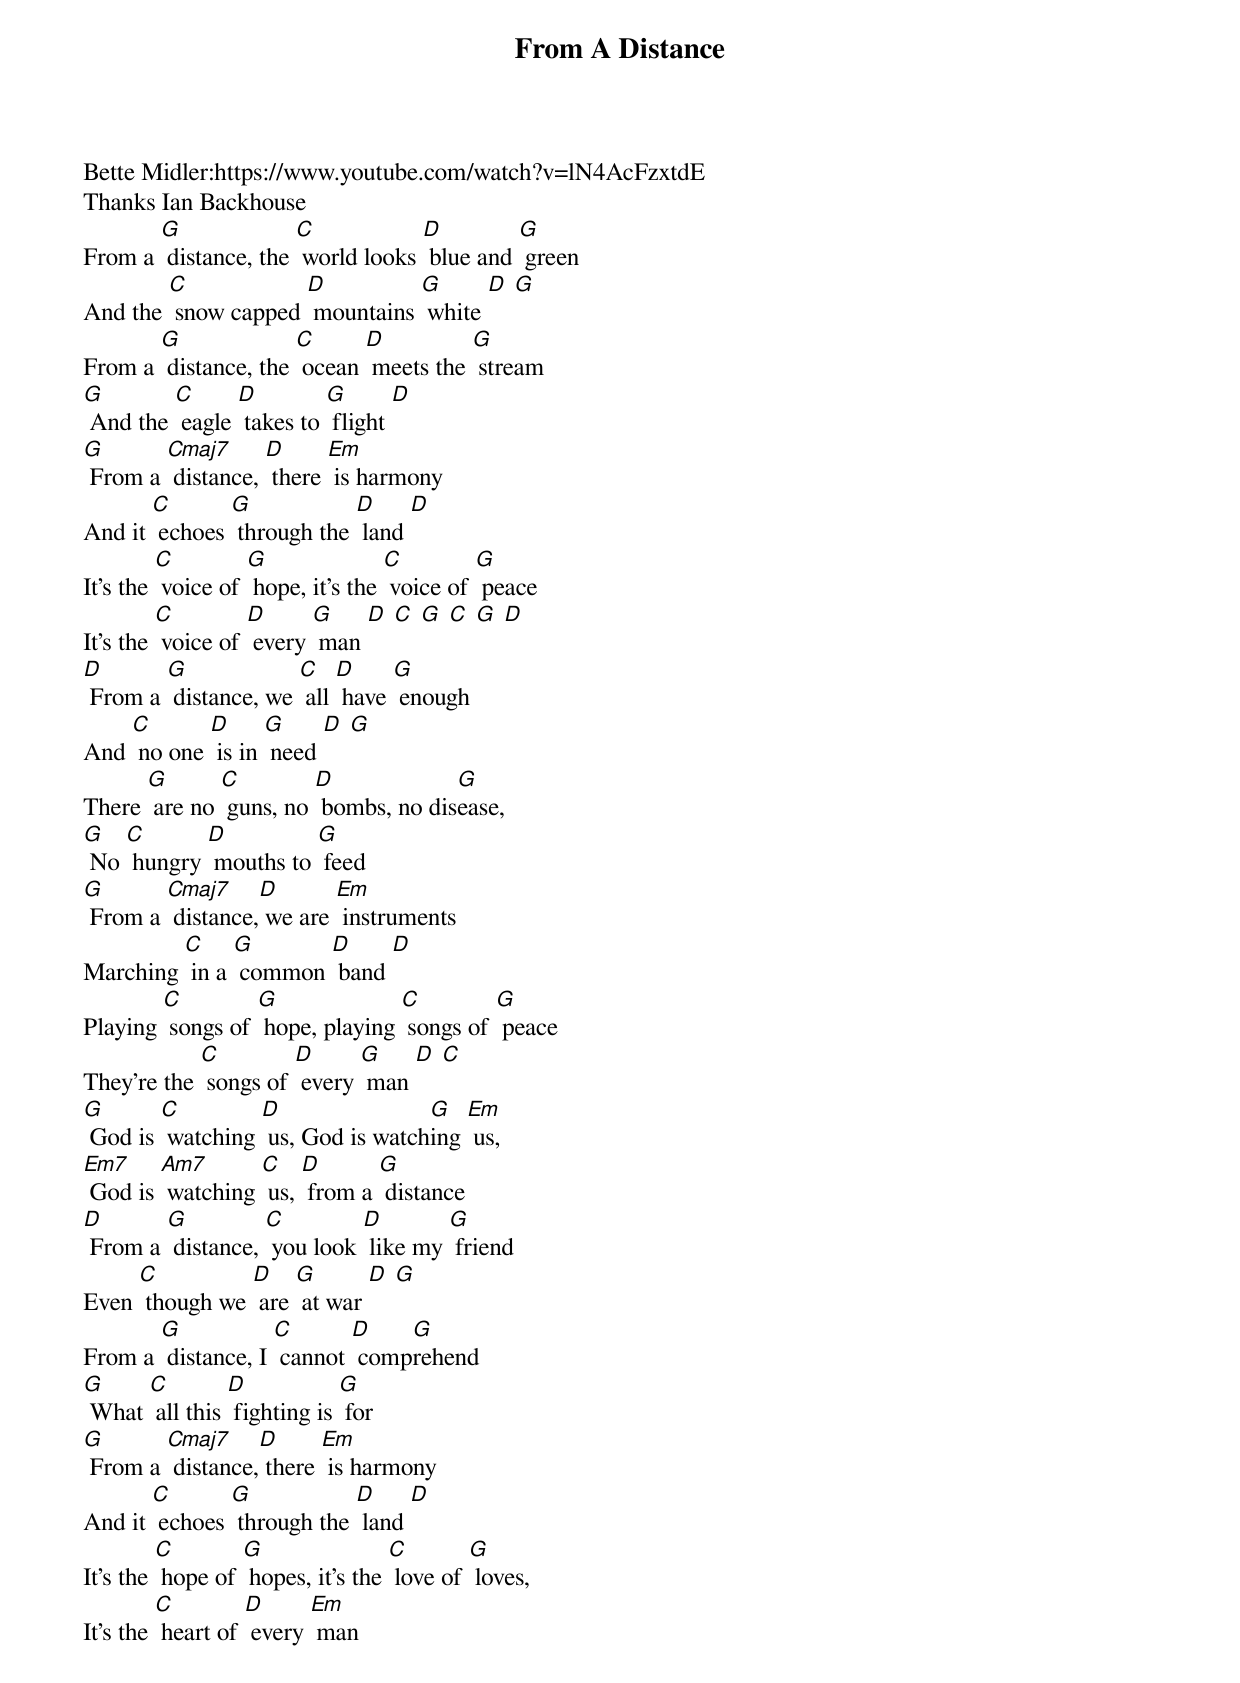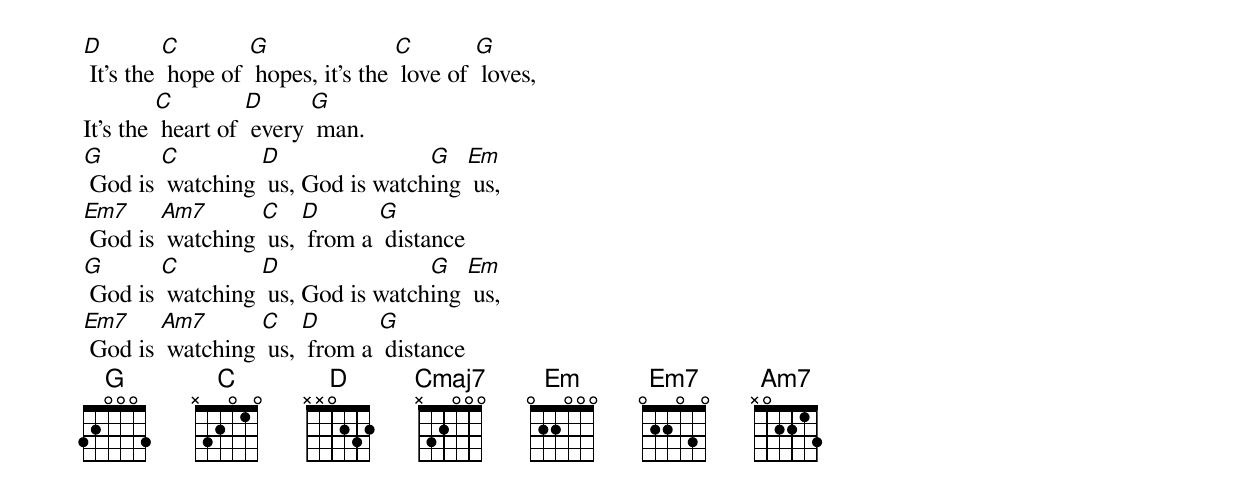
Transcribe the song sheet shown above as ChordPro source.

{t:From A Distance }
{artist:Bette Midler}
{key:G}
Bette Midler:https://www.youtube.com/watch?v=lN4AcFzxtdE
Thanks Ian Backhouse
{c: }
From a [G] distance, the [C] world looks [D] blue and [G] green
And the [C] snow capped [D] mountains [G] white [D] [G]
From a [G] distance, the [C] ocean [D] meets the [G] stream
[G] And the [C] eagle [D] takes to [G] flight [D]
{c: }
[G] From a [Cmaj7] distance, [D] there [Em] is harmony
And it [C] echoes [G] through the [D] land [D]
It's the [C] voice of [G] hope, it's the [C] voice of [G] peace
It's the [C] voice of [D] every [G] man [D] [C] [G] [C] [G] [D]
{c: }
[D] From a [G] distance, we [C] all [D] have [G] enough
And [C] no one [D] is in [G] need [D] [G]
There [G] are no [C] guns, no [D] bombs, no dis[G]ease,
[G] No [C] hungry [D] mouths to [G] feed
[G] From a [Cmaj7] distance,[D] we are [Em] instruments
Marching [C] in a [G] common [D] band [D]
Playing [C] songs of [G] hope, playing [C] songs of [G] peace
They're the [C] songs of [D] every [G] man [D] [C]
{c: }
[G] God is [C] watching [D] us, God is watch[G]ing [Em] us,
[Em7] God is [Am7] watching [C] us, [D] from a [G] distance
{c: }
[D] From a [G] distance, [C] you look [D] like my [G] friend
Even [C] though we [D] are [G] at war [D] [G]
From a [G] distance, I [C] cannot [D] comp[G]rehend
[G] What [C] all this [D] fighting is [G] for
[G] From a [Cmaj7] distance,[D] there [Em] is harmony
And it [C] echoes [G] through the [D] land [D]
It's the [C] hope of [G] hopes, it's the [C] love of [G] loves,
It's the [C] heart of [D] every [Em] man
{c: }
[D] It's the [C] hope of [G] hopes, it's the [C] love of [G] loves,
It's the [C] heart of [D] every [G] man.
{c: }
[G] God is [C] watching [D] us, God is watch[G]ing [Em] us,
[Em7] God is [Am7] watching [C] us, [D] from a [G] distance
{c: }
[G] God is [C] watching [D] us, God is watch[G]ing [Em] us,
[Em7] God is [Am7] watching [C] us, [D] from a [G] distance
